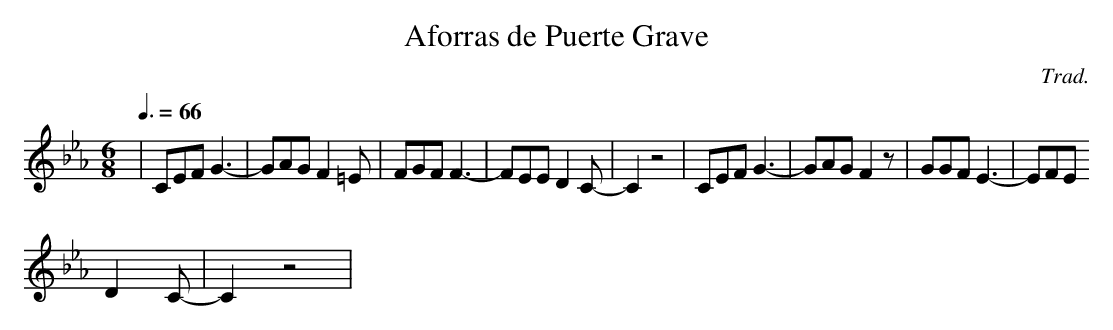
X:1
T:Aforras de Puerte Grave
C:Trad.
M:6/8
L:1/8
Q:3/8=66
K:Eb
|CEF G3-|GAG F2 =E|FGF F3-|FEE D2 C-|C2 z4|CEF G3-|GAG F2 z|GGF E3-|EFE
D2 C-|C2 z4|
